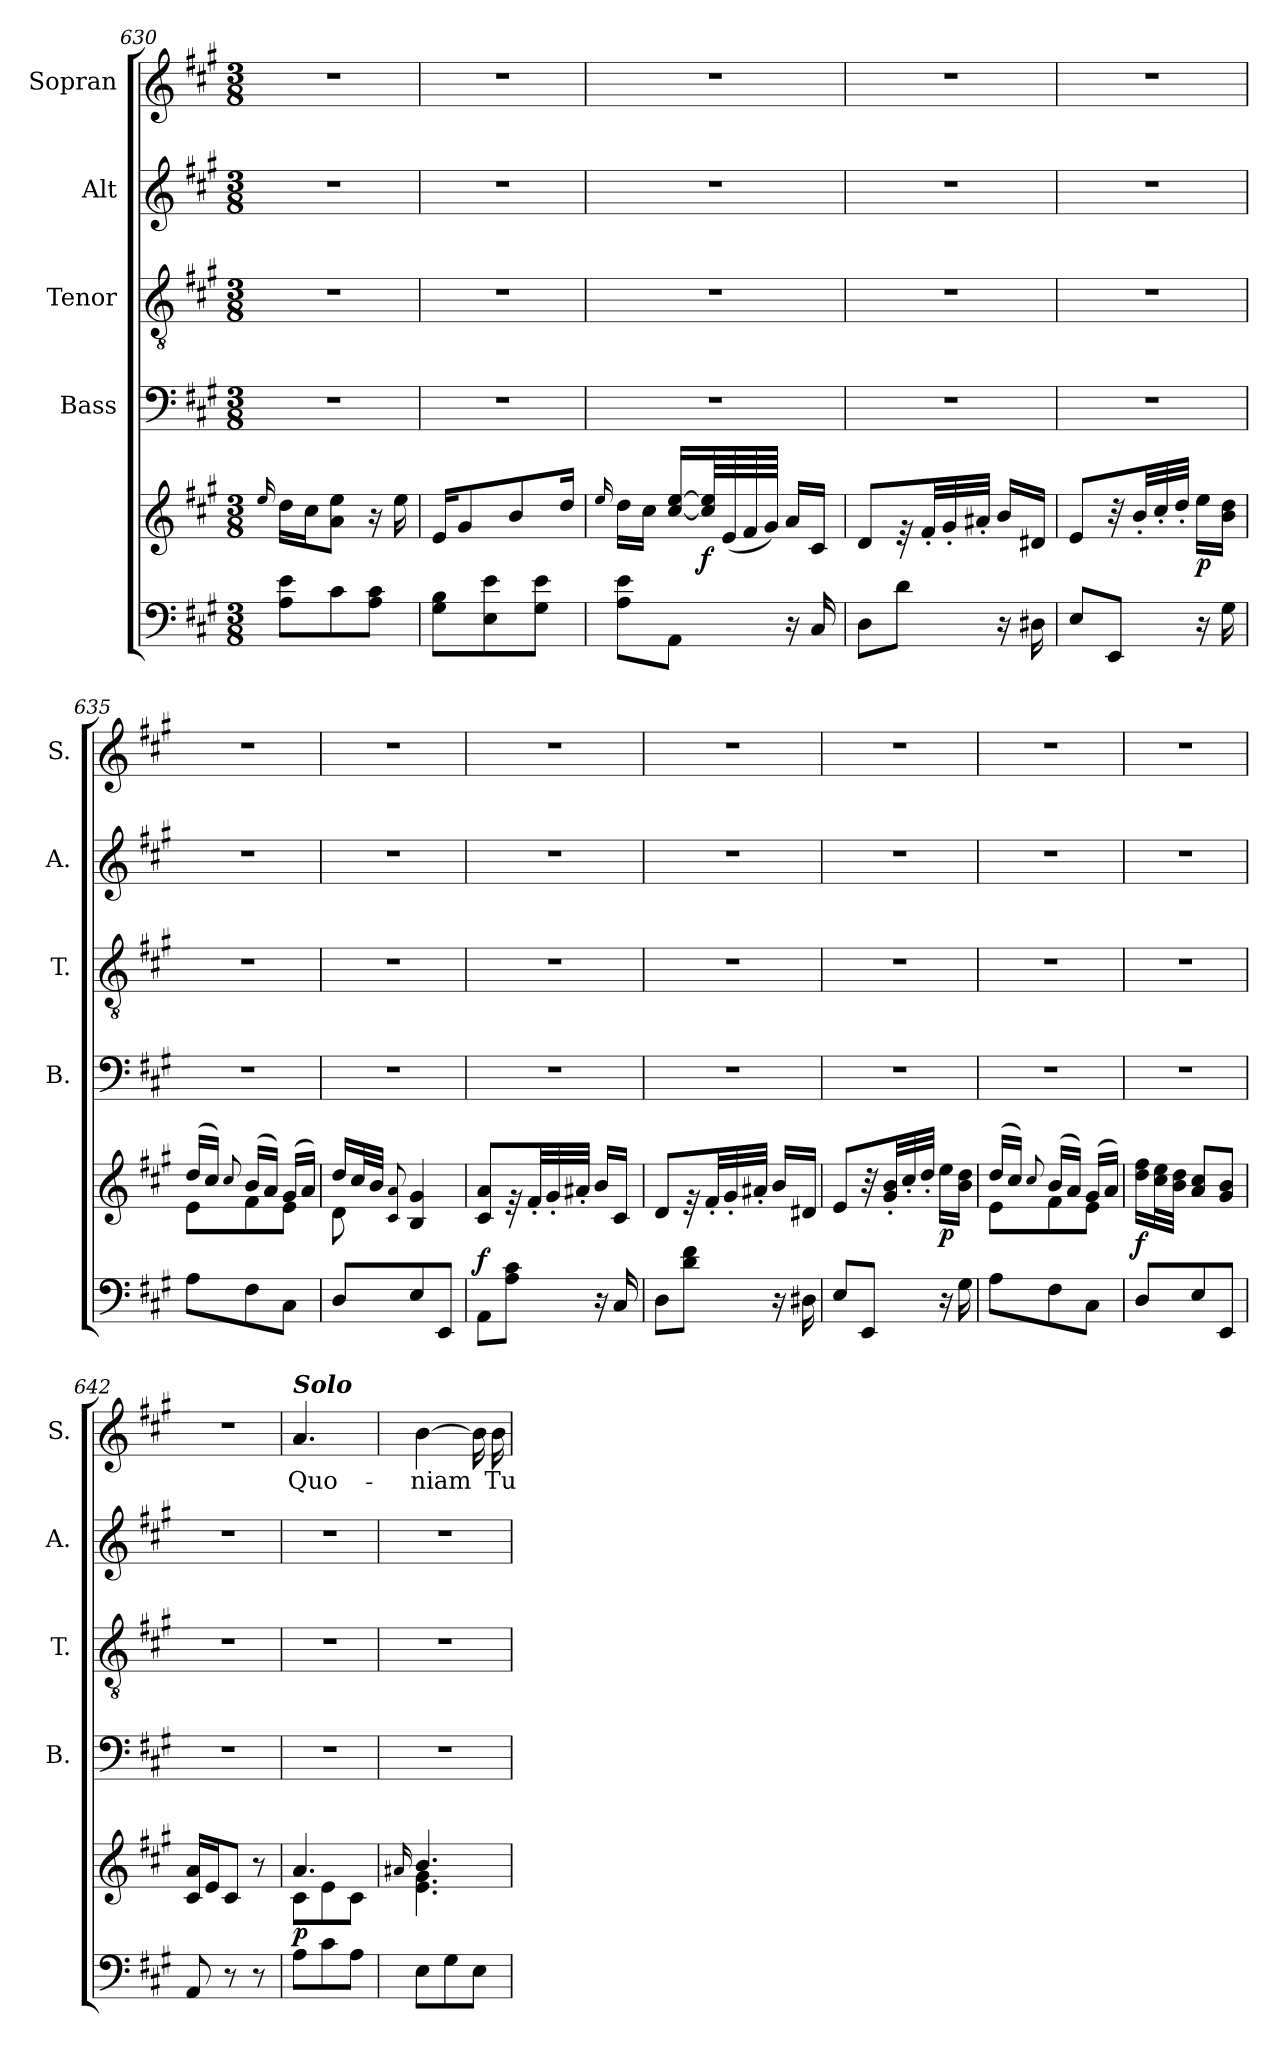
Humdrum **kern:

**kern	**kern	**dynam	**kern	**kern	**kern	**kern	**text
*part5	*part5	*part5	*part4	*part3	*part2	*part1	*part1
*staff6	*staff5	*staff5/6	*staff4	*staff3	*staff2	*staff1	*staff1
*	*	*	*I"Bass	*I"Tenor	*I"Alt	*I"Sopran	*
*	*	*	*I'B.	*I'T.	*I'A.	*I'S.	*
*clefF4	*clefG2	*	*clefF4	*clefGv2	*clefG2	*clefG2	*
*k[f#c#g#]	*k[f#c#g#]	*	*k[f#c#g#]	*k[f#c#g#]	*k[f#c#g#]	*k[f#c#g#]	*
*A:	*A:	*	*A:	*A:	*A:	*A:	*
*M3/8	*M3/8	*	*M3/8	*M3/8	*M3/8	*M3/8	*
=630	=630	=630	=630	=630	=630	=630	=630
.	16qqee/	.	.	.	.	.	.
8A\ 8e\L	16dd\LL	.	4.r	4.r	4.r	4.r	.
.	16cc#\J	.	.	.	.	.	.
8c#\	8a\ 8ee\J	.	.	.	.	.	.
8A\ 8c#\J	16r	.	.	.	.	.	.
.	16ee\	.	.	.	.	.	.
=631	=631	=631	=631	=631	=631	=631	=631
8G#\ 8B\L	16e/KL	.	4.r	4.r	4.r	4.r	.
.	8g#/	.	.	.	.	.	.
8E\ 8e\	.	.	.	.	.	.	.
.	8b/	.	.	.	.	.	.
8G#\ 8e\J	.	.	.	.	.	.	.
.	16dd/Jk	.	.	.	.	.	.
!!LO:LB:g=z
=632	=632	=632	=632	=632	=632	=632	=632
.	16qqee/	.	.	.	.	.	.
8A\ 8e\L	16dd\LL	.	4.r	4.r	4.r	4.r	.
.	16cc#\JJ	.	.	.	.	.	.
8AA\J	[16cc#/ [16ee/LL	.	.	.	.	.	.
!	!	!LO:DY:b	!	!	!	!	!
.	64cc#/] 64ee/]LL	f	.	.	.	.	.
.	(<64e/	.	.	.	.	.	.
.	64f#/	.	.	.	.	.	.
.	64g#/JJJJ)	.	.	.	.	.	.
16r	16a/LL	.	.	.	.	.	.
16C#/	16c#/JJ	.	.	.	.	.	.
=633	=633	=633	=633	=633	=633	=633	=633
8D\L	8d/L	.	4.r	4.r	4.r	4.r	.
8d\J	32r	.	.	.	.	.	.
.	32f#'</LL	.	.	.	.	.	.
.	32g#'</	.	.	.	.	.	.
.	32a#X'</JJJ	.	.	.	.	.	.
16r	16b/LL	.	.	.	.	.	.
16D#X\	16d#X/JJ	.	.	.	.	.	.
=634	=634	=634	=634	=634	=634	=634	=634
8E/L	8e/L	.	4.r	4.r	4.r	4.r	.
8EE/J	32r	.	.	.	.	.	.
.	32b'</LL	.	.	.	.	.	.
.	32cc#'</	.	.	.	.	.	.
.	32dd'</JJJ	.	.	.	.	.	.
!	!	!LO:DY:b	!	!	!	!	!
16r	16ee\LL	p	.	.	.	.	.
16G#\	16b\ 16dd\JJ	.	.	.	.	.	.
=635	=635	=635	=635	=635	=635	=635	=635
*	*^	*	*	*	*	*	*
8A\L	(>16dd/LL	8e\L	.	4.r	4.r	4.r	4.r	.
.	16cc#/JJ)	.	.	.	.	.	.	.
.	8qqcc#/	.	.	.	.	.	.	.
8F#\	(>16b/LL	8f#\	.	.	.	.	.	.
.	16a/JJ)	.	.	.	.	.	.	.
8C#\J	(>16g#/LL	8e\J	.	.	.	.	.	.
.	16a/JJ)	.	.	.	.	.	.	.
=636	=636	=636	=636	=636	=636	=636	=636	=636
8D/L	16dd/LL	8d\	.	4.r	4.r	4.r	4.r	.
.	32cc#/L	.	.	.	.	.	.	.
.	32b/JJJ	.	.	.	.	.	.	.
.	8qqc#/ 8qqa/	.	.	.	.	.	.	.
8E/	4B/ 4g#/	4ryy	.	.	.	.	.	.
8EE/J	.	.	.	.	.	.	.	.
*	*v	*v	*	*	*	*	*	*
=637	=637	=637	=637	=637	=637	=637	=637
!	!	!LO:DY:a=2	!	!	!	!	!
8AA\L	8c#/ 8a/L	f	4.r	4.r	4.r	4.r	.
8A\ 8c#\J	32r	.	.	.	.	.	.
.	32f#'</LL	.	.	.	.	.	.
.	32g#'</	.	.	.	.	.	.
.	32a#X'</JJJ	.	.	.	.	.	.
16r	16b/LL	.	.	.	.	.	.
16C#/	16c#/JJ	.	.	.	.	.	.
!!LO:PB:g=z
=638	=638	=638	=638	=638	=638	=638	=638
8D\L	8d/L	.	4.r	4.r	4.r	4.r	.
8d\ 8f#\J	32r	.	.	.	.	.	.
.	32f#'</LL	.	.	.	.	.	.
.	32g#'</	.	.	.	.	.	.
.	32a#X'</JJJ	.	.	.	.	.	.
16r	16b/LL	.	.	.	.	.	.
16D#X\	16d#X/JJ	.	.	.	.	.	.
=639	=639	=639	=639	=639	=639	=639	=639
8E/L	8e/L	.	4.r	4.r	4.r	4.r	.
8EE/J	32r	.	.	.	.	.	.
.	32g#/'< 32b/'<LL	.	.	.	.	.	.
.	32cc#'</	.	.	.	.	.	.
.	32dd'</JJJ	.	.	.	.	.	.
!	!	!LO:DY:b	!	!	!	!	!
16r	16ee\LL	p	.	.	.	.	.
16G#\	16b\ 16dd\JJ	.	.	.	.	.	.
=640	=640	=640	=640	=640	=640	=640	=640
*	*^	*	*	*	*	*	*
8A\L	(>16dd/LL	8e\L	.	4.r	4.r	4.r	4.r	.
.	16cc#/JJ)	.	.	.	.	.	.	.
.	8qqcc#/	.	.	.	.	.	.	.
8F#\	(>16b/LL	8f#\	.	.	.	.	.	.
.	16a/JJ)	.	.	.	.	.	.	.
8C#\J	(>16g#/LL	8e\J	.	.	.	.	.	.
.	16a/JJ)	.	.	.	.	.	.	.
*	*v	*v	*	*	*	*	*	*
=641	=641	=641	=641	=641	=641	=641	=641
!	!	!LO:DY:b	!	!	!	!	!
8D/L	16dd\ 16ff#\LL	f	4.r	4.r	4.r	4.r	.
.	32cc#\ 32ee\L	.	.	.	.	.	.
.	32b\ 32dd\JJJ	.	.	.	.	.	.
8E/	8a/ 8cc#/L	.	.	.	.	.	.
8EE/J	8g#/ 8b/J	.	.	.	.	.	.
=642	=642	=642	=642	=642	=642	=642	=642
8AA/	16c#/ 16a/LL	.	4.r	4.r	4.r	4.r	.
.	16e/J	.	.	.	.	.	.
8r	8c#/J	.	.	.	.	.	.
8r	8r	.	.	.	.	.	.
=643	=643	=643	=643	=643	=643	=643	=643
*	*^	*	*	*	*	*	*
!	!	!	!	!	!	!	!LO:TX:a:Bi:t=Solo	!
!	!	!	!LO:DY:b	!	!	!	!	!LO:LY:b
8A\L	4.a/	8c#\L	p	4.r	4.r	4.r	4.a/	Quo-
8c#\	.	8e\	.	.	.	.	.	.
8A\J	.	8c#\J	.	.	.	.	.	.
=644	=644	=644	=644	=644	=644	=644	=644	=644
.	16qqa#X/	.	.	.	.	.	.	.
!	!	!	!	!	!	!	!	!LO:LY:b
8E\L	4.b/	4.e\ 4.g#\	.	4.r	4.r	4.r	[4b\	-niam
8G#\	.	.	.	.	.	.	.	.
8E\J	.	.	.	.	.	.	16b\]	.
!	!	!	!	!	!	!	!	!LO:LY:b
.	.	.	.	.	.	.	16b\	Tu
*	*v	*v	*	*	*	*	*	*
=	=	=	=	=	=	=	=
*-	*-	*-	*-	*-	*-	*-	*-
